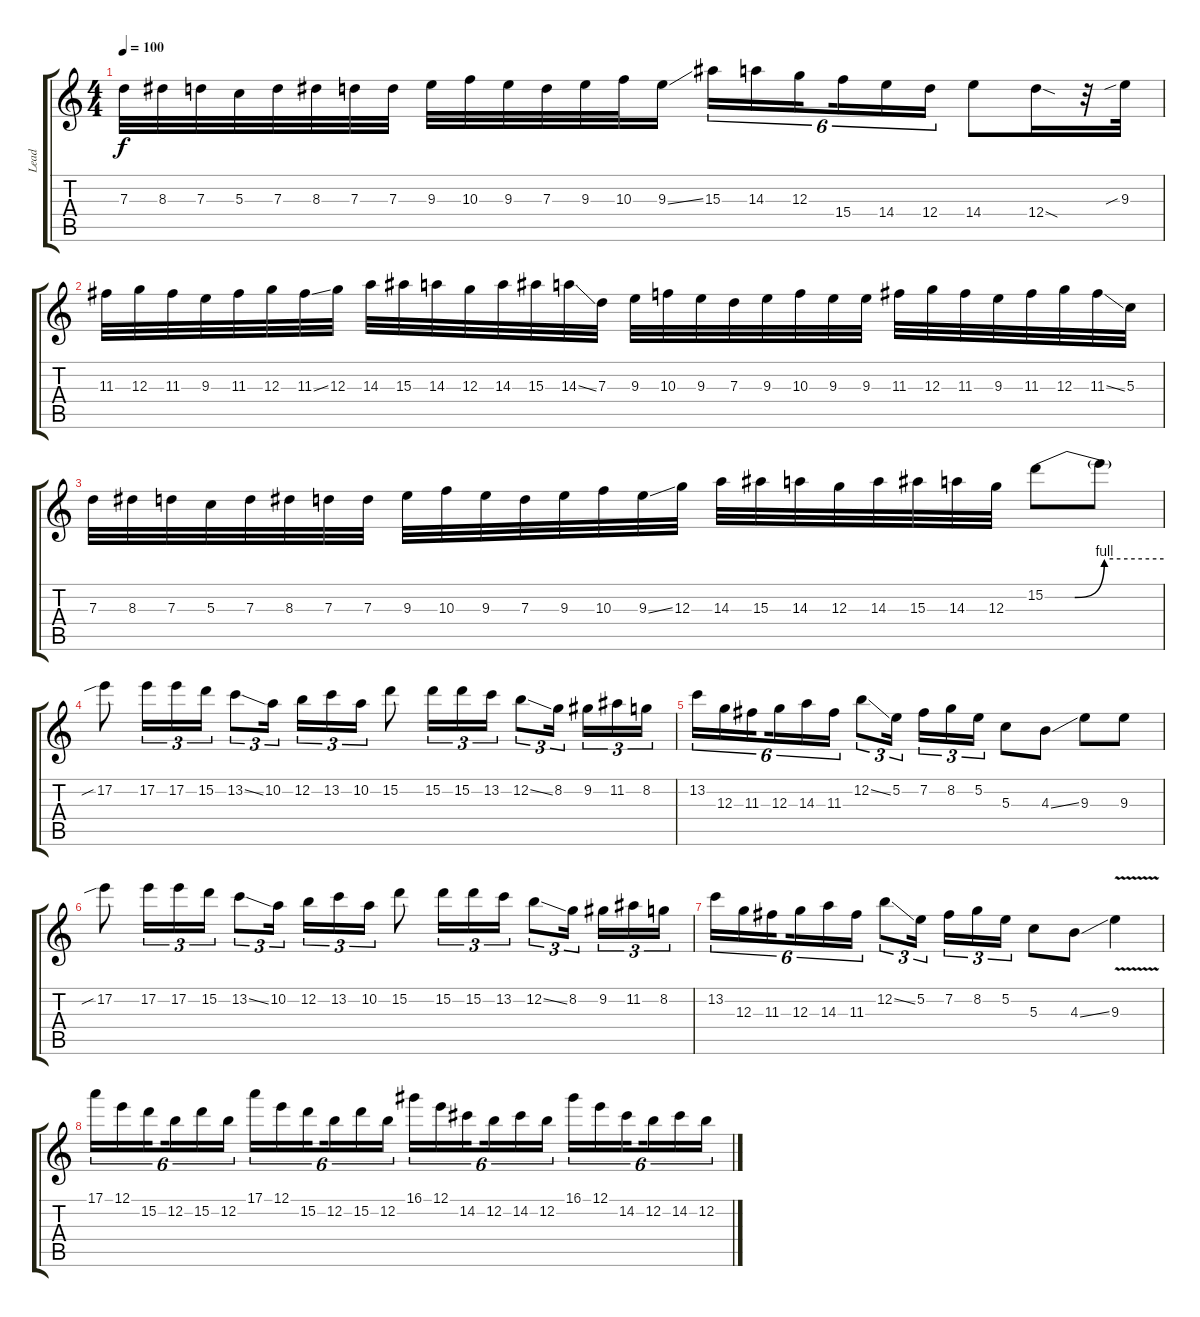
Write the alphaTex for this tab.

\track ("Lead" "Lead") {instrument overdrivenguitar}
\staff {score tabs}
\tuning (E4 B3 G3 D3 A2 E2) {hide}
\ts (4 4)
\tempo 100
\clef g2
\ks c
7.3.32{dy f} 8.3.32 7.3.32 5.3.32 7.3.32 8.3.32 7.3.32 7.3.32 9.3.32 10.3.32 9.3.32 7.3.32 9.3.32 10.3.32 9.3{ss}.16 15.3.16{tu (6 4)} 14.3.16{tu (6 4)} 12.3.16{tu (6 4) beam splitsecondary} 15.4.16{tu (6 4)} 14.4.16{tu (6 4)} 12.4.16{tu (6 4)} 14.4.8 12.4{sod}.16 r.32 9.3{sib}.32 |
11.3.32 12.3.32 11.3.32 9.3.32 11.3.32 12.3.32 11.3{ss}.32 12.3.32 14.3.32 15.3.32 14.3.32 12.3.32 14.3.32 15.3.32 14.3{ss}.32 7.3.32 9.3.32 10.3.32 9.3.32 7.3.32 9.3.32 10.3.32 9.3.32 9.3.32 11.3.32 12.3.32 11.3.32 9.3.32 11.3.32 12.3.32 11.3{ss}.32 5.3.32 |
7.3.32 8.3.32 7.3.32 5.3.32 7.3.32 8.3.32 7.3.32 7.3.32 9.3.32 10.3.32 9.3.32 7.3.32 9.3.32 10.3.32 9.3{ss}.32 12.3.32 14.3.32 15.3.32 14.3.32 12.3.32 14.3.32 15.3.32 14.3.32 12.3.32 15.2{be (custom 0 0 15 0 30 4 60 4)}.8 15.2{t}.8 |
17.2{sib}.8 17.2.16{tu (3 2)} 17.2.16{tu (3 2)} 15.2.16{tu (3 2)} 13.2{ss}.8{tu (3 2)} 10.2.16{tu (3 2) beam splitsecondary} 12.2.16{tu (3 2)} 13.2.16{tu (3 2)} 10.2.16{tu (3 2)} 15.2.8 15.2.16{tu (3 2)} 15.2.16{tu (3 2)} 13.2.16{tu (3 2)} 12.2{ss}.8{tu (3 2)} 8.2.16{tu (3 2) beam splitsecondary} 9.2.16{tu (3 2)} 11.2.16{tu (3 2)} 8.2.16{tu (3 2)} |
13.2.16{tu (6 4)} 12.3.16{tu (6 4)} 11.3.16{tu (6 4) beam splitsecondary} 12.3.16{tu (6 4)} 14.3.16{tu (6 4)} 11.3.16{tu (6 4)} 12.2{ss}.8{tu (3 2)} 5.2.16{tu (3 2) beam splitsecondary} 7.2.16{tu (3 2)} 8.2.16{tu (3 2)} 5.2.16{tu (3 2)} 5.3.8 4.3{ss}.8 9.3.8 9.3.8 |
17.2{sib}.8 17.2.16{tu (3 2)} 17.2.16{tu (3 2)} 15.2.16{tu (3 2)} 13.2{ss}.8{tu (3 2)} 10.2.16{tu (3 2) beam splitsecondary} 12.2.16{tu (3 2)} 13.2.16{tu (3 2)} 10.2.16{tu (3 2)} 15.2.8 15.2.16{tu (3 2)} 15.2.16{tu (3 2)} 13.2.16{tu (3 2)} 12.2{ss}.8{tu (3 2)} 8.2.16{tu (3 2) beam splitsecondary} 9.2.16{tu (3 2)} 11.2.16{tu (3 2)} 8.2.16{tu (3 2)} |
13.2.16{tu (6 4)} 12.3.16{tu (6 4)} 11.3.16{tu (6 4) beam splitsecondary} 12.3.16{tu (6 4)} 14.3.16{tu (6 4)} 11.3.16{tu (6 4)} 12.2{ss}.8{tu (3 2)} 5.2.16{tu (3 2) beam splitsecondary} 7.2.16{tu (3 2)} 8.2.16{tu (3 2)} 5.2.16{tu (3 2)} 5.3.8 4.3{ss}.8 9.3{v}.4 |
17.1.16{tu (6 4)} 12.1.16{tu (6 4)} 15.2.16{tu (6 4) beam splitsecondary} 12.2.16{tu (6 4)} 15.2.16{tu (6 4)} 12.2.16{tu (6 4)} 17.1.16{tu (6 4)} 12.1.16{tu (6 4)} 15.2.16{tu (6 4) beam splitsecondary} 12.2.16{tu (6 4)} 15.2.16{tu (6 4)} 12.2.16{tu (6 4)} 16.1.16{tu (6 4)} 12.1.16{tu (6 4)} 14.2.16{tu (6 4) beam splitsecondary} 12.2.16{tu (6 4)} 14.2.16{tu (6 4)} 12.2.16{tu (6 4)} 16.1.16{tu (6 4)} 12.1.16{tu (6 4)} 14.2.16{tu (6 4) beam splitsecondary} 12.2.16{tu (6 4)} 14.2.16{tu (6 4)} 12.2.16{tu (6 4)}
